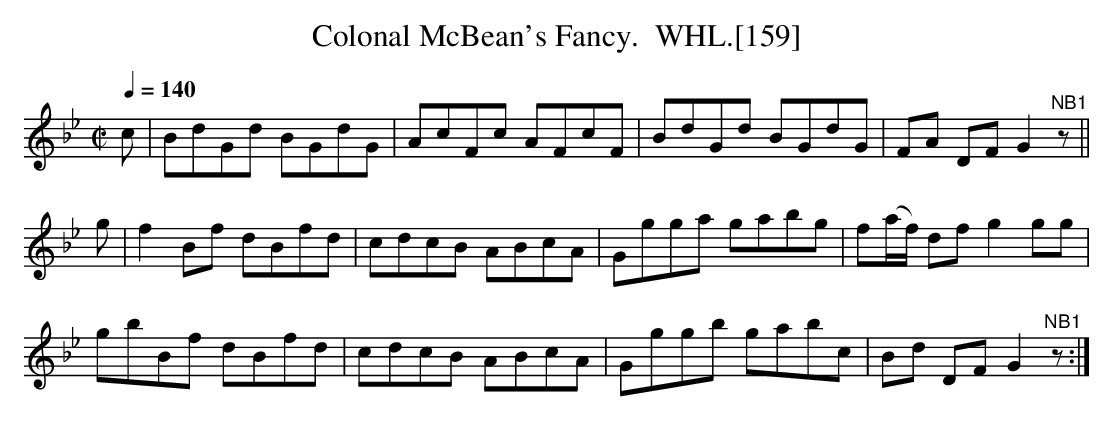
X:1
T:Colonal McBean's Fancy.  WHL.[159]
M:C|
L:1/8
Q:1/4=140
K:Gm
c|BdGd BGdG|AcFc AFcF|BdGd BGdG|FA DF G2 "^NB1"z||
g|f2 Bf dBfd|cdcB ABcA|Ggga gabg|f(a/f/) df g2 gg|
gbBf dBfd|cdcB ABcA|Gggb gabc|Bd DF G2 "^NB1"z :|
